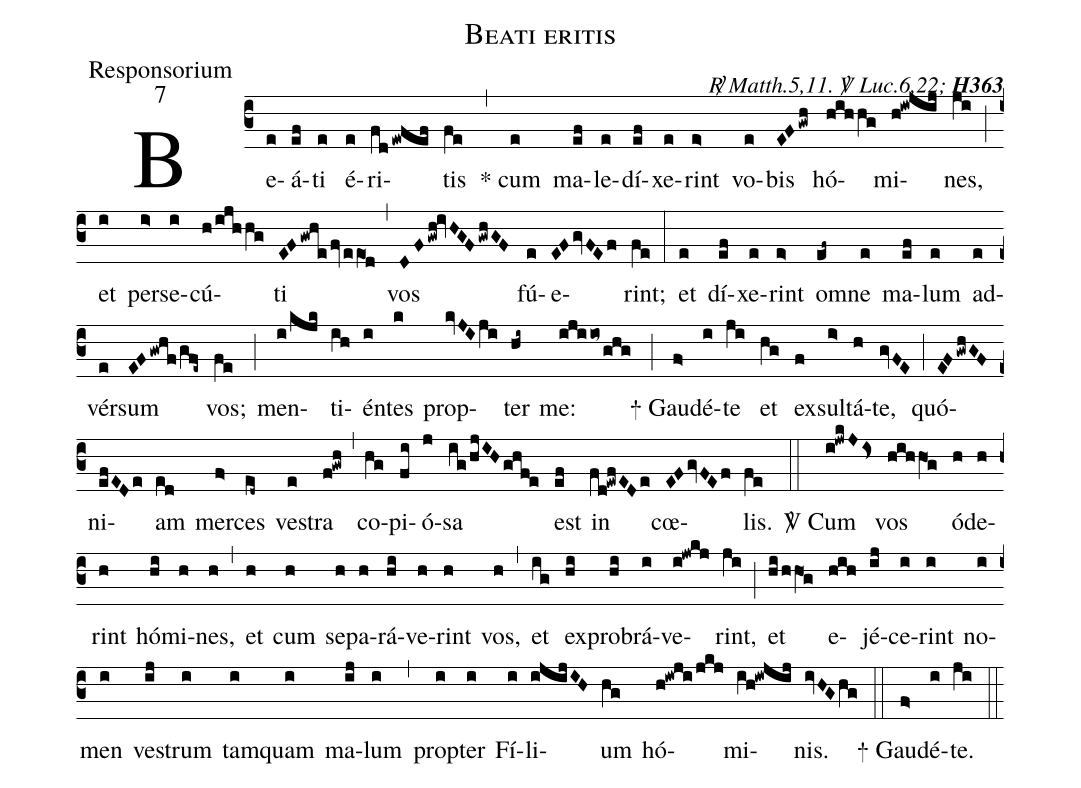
name:Beati eritis;
office-part:Responsorium;
mode:7;
commentary:{\itshape\mdseries \Rbar\ Matth.5,11.\ \Vbar\  Luc.6,22;\/} {\bfseries H363};
%%
(c3) Be(e)á(ef)ti(e) é(e)ri(fd/ewfef)tis(fe) (,)
<sp>*</sp> cum(e) ma(ef)le(e)dí(ef)xe(e)rint(e>) vo(e)bis(EFgwh) hó(hihhg)mi(h!iwjij)nes,(ji) (;)
et(i) per(i>)se(i)cú(h/ijhhg)ti(EFgwhefveeO1d) (,)
vos(DFgwh!ivHGFgwhGF) fú(e)e(EFgvFEf)rint;(fe) (:)
et(e) dí(ef)xe(e)rint(e>) o(ef~)mne(e) ma(ef)lum(e) ad(e)vér(e)sum(EFgwhf/gfe~) vos;(fe) (;)
men(i/kjk)ti(ih)én(i)tes(k) prop(kvJIji)ter(hi~) me:(ijiio~ghg) (;)
<sp>+</sp> Gau(f>)dé(i)te(ji) et(hg) ex(f)sul(i>)tá(h)te,(gvFE) (;)
quó(EFgwhGF)ni(efEDe)am(ed) mer(f>)ces(ed~) ve(e)stra(f!gwh) (,)
co(hg)pi(fi)ó(j)sa(ig/hjIHghf!e) est(ef) in(fd!ewfEDe)  cœ(EFgvFEf)lis.(fe) (::)
<sp>V/</sp> Cum(i!jwkJIs<) vos(hihhO1g) ó(h)de(h)rint(h) hó(hi)mi(h)nes,(h) (,)
et(h) cum(h) se(h)pa(h)rá(hi)ve(h)rint(h) vos,(h) (,)
et(ig) ex(hi)pro(hi)brá(i)ve(i!jwkj)rint,(ji) (;)
et(hi/hhO1g) e(hih)jé(ij)ce(i)rint(i) no(i)men(i) ve(ij)strum(i) tam(i)quam(i) ma(ij)lum(i) (,)
prop(i)ter(i) Fí(i)li(ijijIH)um(hg) hó(h!iwji/jkj)mi(ih!iwjij)nis.(ivHGhg) (::)
<sp>+</sp> Gau(f>)dé(i)te.(ji) (::)
